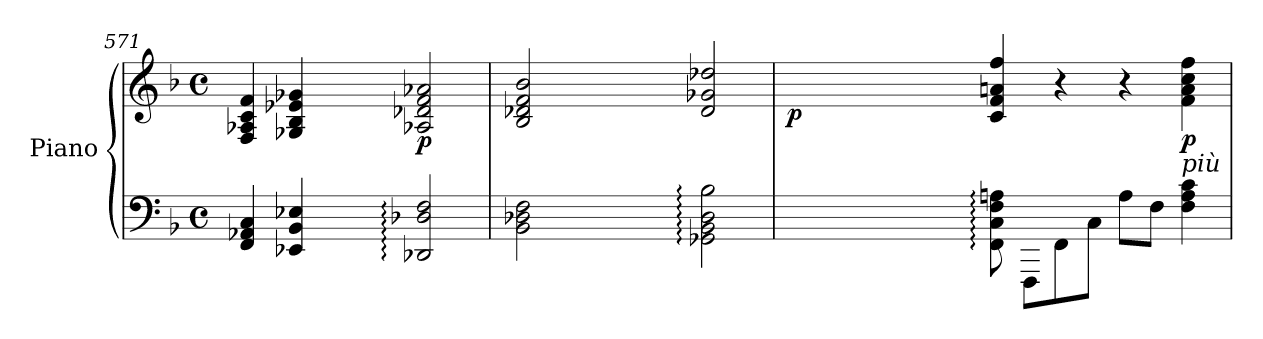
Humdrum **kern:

**kern	**kern	**dynam
*part1	*part1	*part1
*staff2	*staff1	*staff1/2
*I"Piano	*	*
*I'Pno.	*	*
*clefF4	*clefG2	*
*k[b-]	*k[b-]	*
*M4/4	*M4/4	*
*met(c)	*met(c)	*
=571	=571	=571
*^	*	*
4FF/ 4AA-X/ 4C/	4rEEyy	4F/ 4A-X/ 4c/ 4f/	.
4EE-X/ 4BB-/ 4E-X/	8.rEEyy	4G-X/ 4B-/ 4e-X/ 4g-X/	.
.	32DD-X!LLLyy	.	.
.	32D-X!JJJyy	.	.
!	!	!	!LO:DY:b
2DD-X/: 2D-X/: 2F/:	2Fyy	2A-X/ 2d-X/ 2f/ 2a-X/	p
=572	=572	=572	=572
2BB-\ 2D-X\ 2F\	4rGGyy	2B-/ 2d-X/ 2f/ 2b-/	.
.	8.rGGyy	.	.
*	*Xtuplet	*	*
.	48GG-X!LLLyy	.	.
.	48BB-!yy	.	.
.	48D-!JJJyy	.	.
*	*	*MM76	*
2GG-X\: 2BB-\: 2D-\: 2B-\:	2B-yy	2d-/ 2g-X/ 2dd-X/	.
!!LO:PB:g=z
=573	=573	=573	=573
*	*	*MM90	*
!	!LO:N:vis=16	!	!LO:DY:b
4ryy	640%23FF!LLyy	4ryy	p
!	!LO:N:vis=16	!	!
.	640%23C!yy	.	.
!	!LO:N:vis=16	!	!
.	640%23F!yy	.	.
!	!LO:N:vis=16	!	!
.	640%23An!yy	.	.
!	!LO:N:vis=16	!	!
.	640%23c!yy	.	.
!	!LO:N:vis=16	!	!
.	640%23f!yy	.	.
!	!LO:N:vis=16	!	!
.	640%23an!JJyy	.	.
*	*	*MM76	*
8FF\: 8C\: 8F\: 8An\:	.	4c/ 4f/ 4an/ 4ff/	.
.	4rAAAyy	.	.
8FFF\L	.	.	.
8FF\	.	4r	.
.	2ryy	.	.
8C\J	.	.	.
8A\L	.	4r	.
8F\J	.	.	.
!LO:TX:a:i:t=più	!	!	!
!	!	!	!LO:DY:b
4F\ 4A\ 4c\	.	4f\ 4a\ 4cc\ 4ff\	p
.	640%159ryy	.	.
*v	*v	*	*
=	=	=
*-	*-	*-
